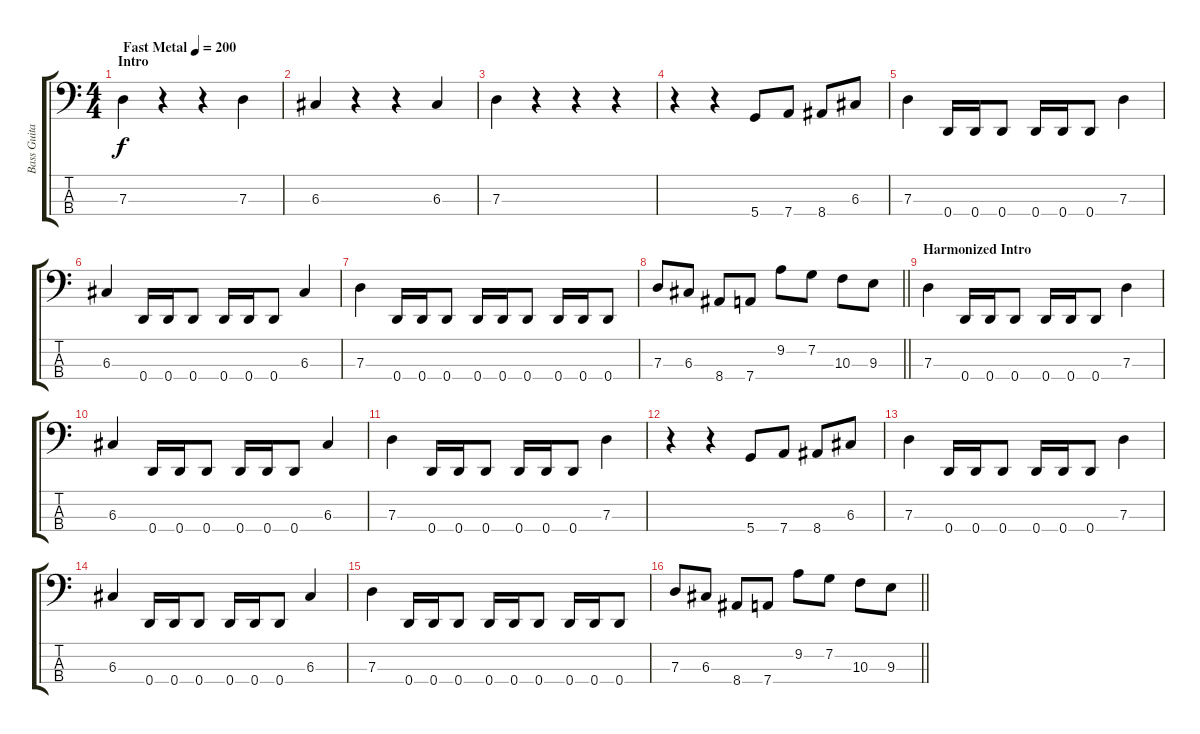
\track ("Bass Guitar (Jeanne Sagan)" "Bass Guita") {instrument electricbasspick}
\staff {score tabs}
\tuning (F2 C2 G1 D1) {hide}
\ts (4 4)
\section ("" "Intro")
\tempo (200 "Fast Metal")
\clef f4
\ks c
7.3.4{dy f instrument electricbasspick} r.4 r.4 7.3.4 |
6.3.4 r.4 r.4 6.3.4 |
7.3.4 r.4 r.4 r.4 |
r.4 r.4 5.4.8 7.4.8 8.4.8 6.3.8 |
7.3.4 0.4.16 0.4.16 0.4.8 0.4.16 0.4.16 0.4.8 7.3.4 |
6.3.4 0.4.16 0.4.16 0.4.8 0.4.16 0.4.16 0.4.8 6.3.4 |
7.3.4 0.4.16 0.4.16 0.4.8 0.4.16 0.4.16 0.4.8 0.4.16 0.4.16 0.4.8 |
\barLineRight lightlight
7.3.8 6.3.8 8.4.8 7.4.8 9.2.8 7.2.8 10.3.8 9.3.8 |
\section ("" "Harmonized Intro")
7.3.4 0.4.16 0.4.16 0.4.8 0.4.16 0.4.16 0.4.8 7.3.4 |
6.3.4 0.4.16 0.4.16 0.4.8 0.4.16 0.4.16 0.4.8 6.3.4 |
7.3.4 0.4.16 0.4.16 0.4.8 0.4.16 0.4.16 0.4.8 7.3.4 |
r.4 r.4 5.4.8 7.4.8 8.4.8 6.3.8 |
7.3.4 0.4.16 0.4.16 0.4.8 0.4.16 0.4.16 0.4.8 7.3.4 |
6.3.4 0.4.16 0.4.16 0.4.8 0.4.16 0.4.16 0.4.8 6.3.4 |
7.3.4 0.4.16 0.4.16 0.4.8 0.4.16 0.4.16 0.4.8 0.4.16 0.4.16 0.4.8 |
\barLineRight lightlight
7.3.8 6.3.8 8.4.8 7.4.8 9.2.8 7.2.8 10.3.8 9.3.8
